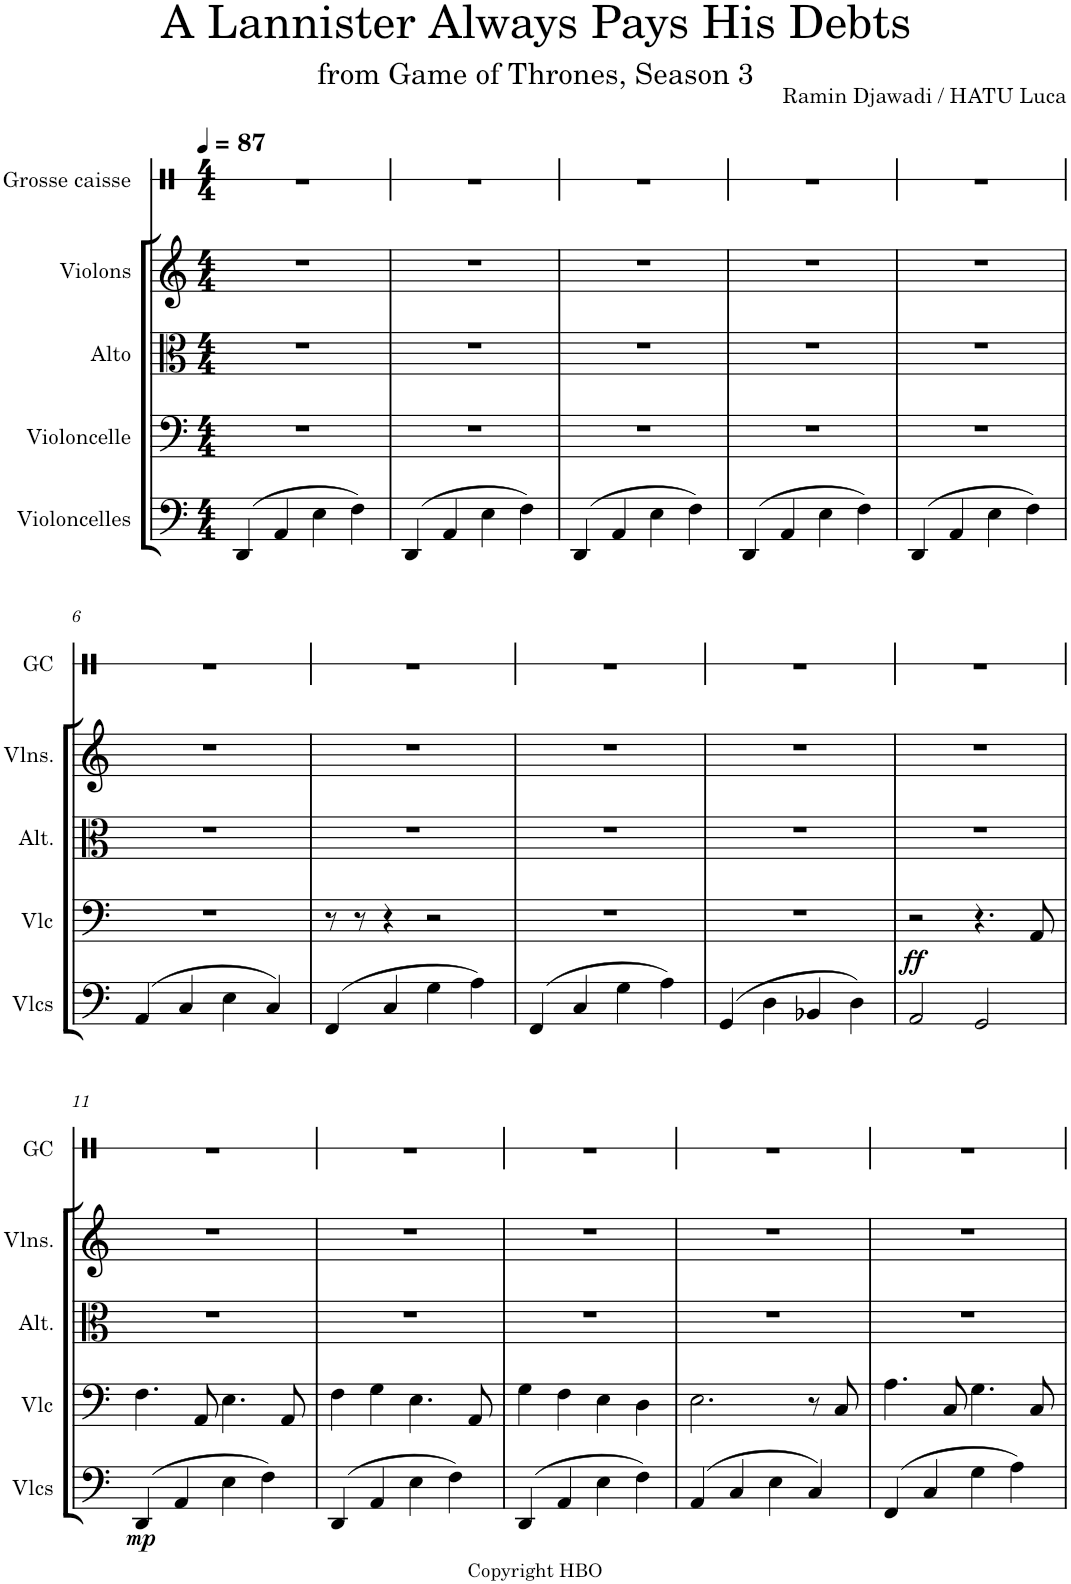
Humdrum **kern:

**kern	**dynam	**kern	**dynam	**kern	**kern	**kern
*part5	*part5	*part4	*part4	*part3	*part2	*part1
*staff5	*staff5	*staff4	*staff4	*staff3	*staff2	*staff1
*I"Violoncelles	*	*I"Violoncelle	*	*I"Alto	*I"Violons	*I"Grosse caisse
*I'Vlcs	*	*I'Vlc	*	*I'Alt.	*I'Vlns.	*I'GC
*	*	*	*	*	*	*stria1
*clefF4	*	*clefF4	*	*clefC3	*clefG2	*clefX
*k[]	*	*k[]	*	*k[]	*k[]	*k[]
*M4/4	*	*M4/4	*	*M4/4	*M4/4	*M4/4
*MM87	*	*MM87	*	*MM87	*MM87	*MM87
=1	=1	=1	=1	=1	=1	=1
(4DD/	.	1r	.	1r	1r	1r
4AA/	.	.	.	.	.	.
4E\	.	.	.	.	.	.
4F\)	.	.	.	.	.	.
=2	=2	=2	=2	=2	=2	=2
(4DD/	.	1r	.	1r	1r	1r
4AA/	.	.	.	.	.	.
4E\	.	.	.	.	.	.
4F\)	.	.	.	.	.	.
=3	=3	=3	=3	=3	=3	=3
(4DD/	.	1r	.	1r	1r	1r
4AA/	.	.	.	.	.	.
4E\	.	.	.	.	.	.
4F\)	.	.	.	.	.	.
=4	=4	=4	=4	=4	=4	=4
(4DD/	.	1r	.	1r	1r	1r
4AA/	.	.	.	.	.	.
4E\	.	.	.	.	.	.
4F\)	.	.	.	.	.	.
=5	=5	=5	=5	=5	=5	=5
(4DD/	.	1r	.	1r	1r	1r
4AA/	.	.	.	.	.	.
4E\	.	.	.	.	.	.
4F\)	.	.	.	.	.	.
!!LO:LB:g=z
=6	=6	=6	=6	=6	=6	=6
(4AA/	.	1r	.	1r	1r	1r
4C/	.	.	.	.	.	.
4E\	.	.	.	.	.	.
4C/)	.	.	.	.	.	.
=7	=7	=7	=7	=7	=7	=7
(4FF/	.	8r	.	1r	1r	1r
.	.	8r	.	.	.	.
4C/	.	4r	.	.	.	.
4G\	.	2r	.	.	.	.
4A\)	.	.	.	.	.	.
=8	=8	=8	=8	=8	=8	=8
(4FF/	.	1r	.	1r	1r	1r
4C/	.	.	.	.	.	.
4G\	.	.	.	.	.	.
4A\)	.	.	.	.	.	.
=9	=9	=9	=9	=9	=9	=9
(4GG/	.	1r	.	1r	1r	1r
4D\	.	.	.	.	.	.
4BB-X/	.	.	.	.	.	.
4D\)	.	.	.	.	.	.
=10	=10	=10	=10	=10	=10	=10
!	!	!	!LO:DY:b	!	!	!
2AA/	.	2r	ff	1r	1r	1r
2GG/	.	4.r	.	.	.	.
.	.	8AA/	.	.	.	.
!!LO:LB:g=z
=11	=11	=11	=11	=11	=11	=11
!	!LO:DY:b	!	!	!	!	!
(4DD/	mp	4.F\	.	1r	1r	1r
4AA/	.	.	.	.	.	.
.	.	8AA/	.	.	.	.
4E\	.	4.E\	.	.	.	.
4F\)	.	.	.	.	.	.
.	.	8AA/	.	.	.	.
=12	=12	=12	=12	=12	=12	=12
(4DD/	.	4F\	.	1r	1r	1r
4AA/	.	4G\	.	.	.	.
4E\	.	4.E\	.	.	.	.
4F\)	.	.	.	.	.	.
.	.	8AA/	.	.	.	.
=13	=13	=13	=13	=13	=13	=13
(4DD/	.	4G\	.	1r	1r	1r
4AA/	.	4F\	.	.	.	.
4E\	.	4E\	.	.	.	.
4F\)	.	4D\	.	.	.	.
=14	=14	=14	=14	=14	=14	=14
(4AA/	.	2.E\	.	1r	1r	1r
4C/	.	.	.	.	.	.
4E\	.	.	.	.	.	.
4C/)	.	8r	.	.	.	.
.	.	8C/	.	.	.	.
=15	=15	=15	=15	=15	=15	=15
(4FF/	.	4.A\	.	1r	1r	1r
4C/	.	.	.	.	.	.
.	.	8C/	.	.	.	.
4G\	.	4.G\	.	.	.	.
4A\)	.	.	.	.	.	.
.	.	8C/	.	.	.	.
=	=	=	=	=	=	=
*-	*-	*-	*-	*-	*-	*-
